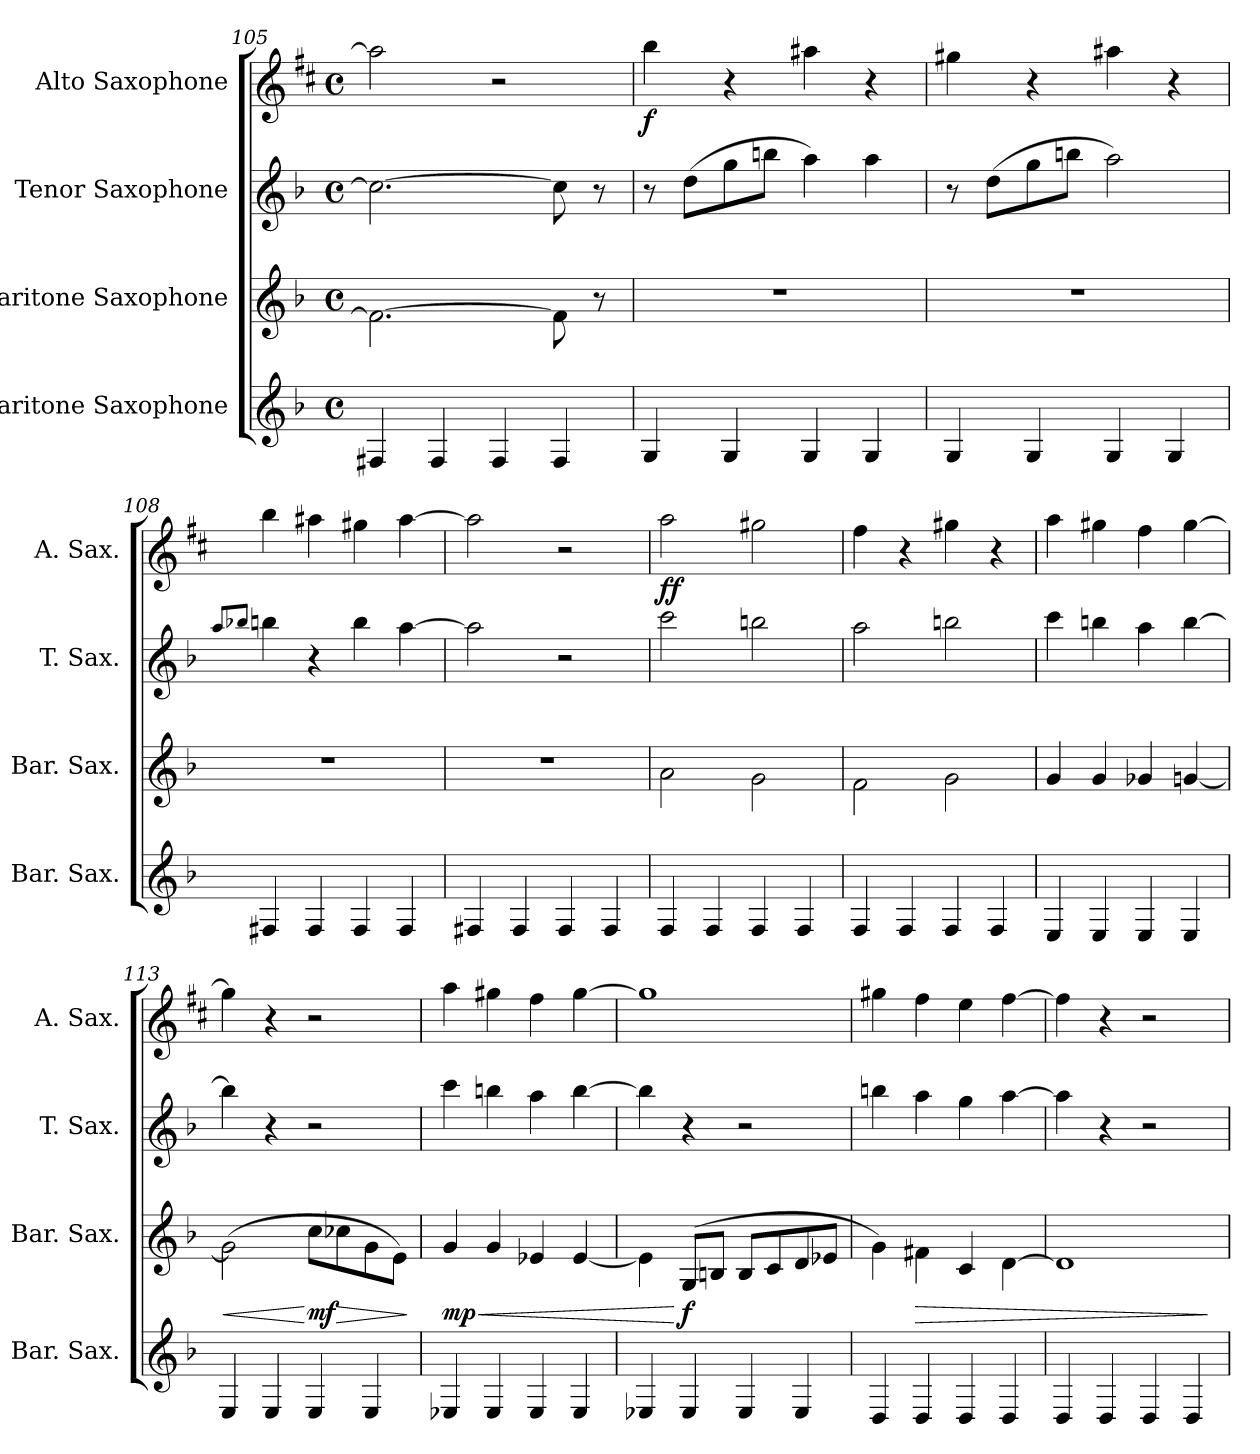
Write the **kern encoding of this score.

**kern	**kern	**dynam	**kern	**kern	**dynam
*part4	*part3	*part3	*part2	*part1	*part1
*staff4	*staff3	*staff3	*staff2	*staff1	*staff1
*I"Baritone Saxophone	*I"Baritone Saxophone	*	*I"Tenor Saxophone	*I"Alto Saxophone	*
*I'Bar. Sax.	*I'Bar. Sax.	*	*I'T. Sax.	*I'A. Sax.	*
*clefG2	*clefG2	*	*clefG2	*clefG2	*
*ITrd12c21	*ITrd12c21	*	*ITrd8c14	*ITrd5c9	*
*k[b-]	*k[b-]	*	*k[b-]	*k[b-]	*
*M4/4	*M4/4	*	*M4/4	*M4/4	*
*met(c)	*met(c)	*	*met(c)	*met(c)	*
=105	=105	=105	=105	=105	=105
4FF#X/	2.F#\_	.	2.c#\_	2cc#\]	.
4FF#/	.	.	.	.	.
4FF#/	.	.	.	2r	.
4FF#/	8F#\]	.	8c#\]	.	.
.	8r	.	8r	.	.
=106	=106	=106	=106	=106	=106
!	!	!	!	!	!LO:DY:b
4GG/	1r	.	8r	4dd\	f
.	.	.	(>8d\L	.	.
4GG/	.	.	8g\	4r	.
.	.	.	8bn\J	.	.
4GG/	.	.	4a\)	4cc#X\	.
4GG/	.	.	4a\	4r	.
=107	=107	=107	=107	=107	=107
4GG/	1r	.	8r	4bn\	.
.	.	.	(>8d\L	.	.
4GG/	.	.	8g\	4r	.
.	.	.	8bn\J	.	.
4GG/	.	.	2a\)	4cc#X\	.
4GG/	.	.	.	4r	.
=108	=108	=108	=108	=108	=108
.	.	.	8qa/L	.	.
.	.	.	8qb-X/J	.	.
4FF#X/	1r	.	4bn\	4dd\	.
4FF#/	.	.	4r	4cc#X\	.
4FF#/	.	.	4b\	4bn\	.
4FF#/	.	.	[4a\	[4cc#\	.
!!LO:LB:g=z
=109	=109	=109	=109	=109	=109
4FF#X/	1r	.	2a\]	2cc#\]	.
4FF#/	.	.	.	.	.
4FF#/	.	.	2r	2r	.
4FF#/	.	.	.	.	.
=110	=110	=110	=110	=110	=110
!	!	!	!	!	!LO:DY:b
4FF/	2A\	.	2cc\	2cc\	ff
4FF/	.	.	.	.	.
4FF/	2G\	.	2bn\	2bn\	.
4FF/	.	.	.	.	.
=111	=111	=111	=111	=111	=111
4FF/	2F\	.	2a\	4a\	.
4FF/	.	.	.	4r	.
4FF/	2G\	.	2bn\	4bn\	.
4FF/	.	.	.	4r	.
=112	=112	=112	=112	=112	=112
4EE/	4G/	.	4cc\	4cc\	.
4EE/	4G/	.	4bn\	4bn\	.
4EE/	4G-X/	.	4a\	4a\	.
4EE/	[4Gn/	.	[4b\	[4b\	.
=113	=113	=113	=113	=113	=113
!	!	!LO:HP:b	!	!	!
4EE/	(>2G\]	<	4b\]	4b\]	.
4EE/	.	.	4r	4r	.
!	!	!LO:DY:n=1:b	!	!	!
4EE/	8c\L	[ mf	2r	2r	.
!	!	!LO:HP:b	!	!	!
.	8c-X\	>	.	.	.
4EE/	8G\	.	.	.	.
.	8E\J)	.	.	.	.
.	.	]	.	.	.
=114	=114	=114	=114	=114	=114
!	!	!LO:HP:b	!	!	!
!	!	!LO:DY:n=1:b	!	!	!
4EE-X/	4G/	< mp	4cc\	4cc\	.
4EE-/	4G/	.	4bn\	4bn\	.
4EE-/	4E-X/	.	4a\	4a\	.
4EE-/	[4E-/	.	[4b\	[4b\	.
!!LO:LB:g=z
=115	=115	=115	=115	=115	=115
4EE-X/	4E-\]	.	4b\]	1b]	.
!	!	!LO:DY:n=1:b	!	!	!
4EE-/	(<8GG/L	[ f	4r	.	.
.	8BBn/J	.	.	.	.
4EE-/	8BB/L	.	2r	.	.
.	8C/	.	.	.	.
4EE-/	8D/	.	.	.	.
.	8E-X/J	.	.	.	.
=116	=116	=116	=116	=116	=116
4DD/	4G\)	.	4bn\	4bn\	.
!	!	!LO:HP:b	!	!	!
4DD/	4F#X\	>	4a\	4a\	.
4DD/	4C/	.	4g\	4g\	.
4DD/	[4D\	.	[4a\	[4a\	.
=117	=117	=117	=117	=117	=117
4DD/	1D]	.	4a\]	4a\]	.
4DD/	.	.	4r	4r	.
4DD/	.	.	2r	2r	.
4DD/	.	.	.	.	.
.	.	]	.	.	.
=	=	=	=	=	=
*-	*-	*-	*-	*-	*-
